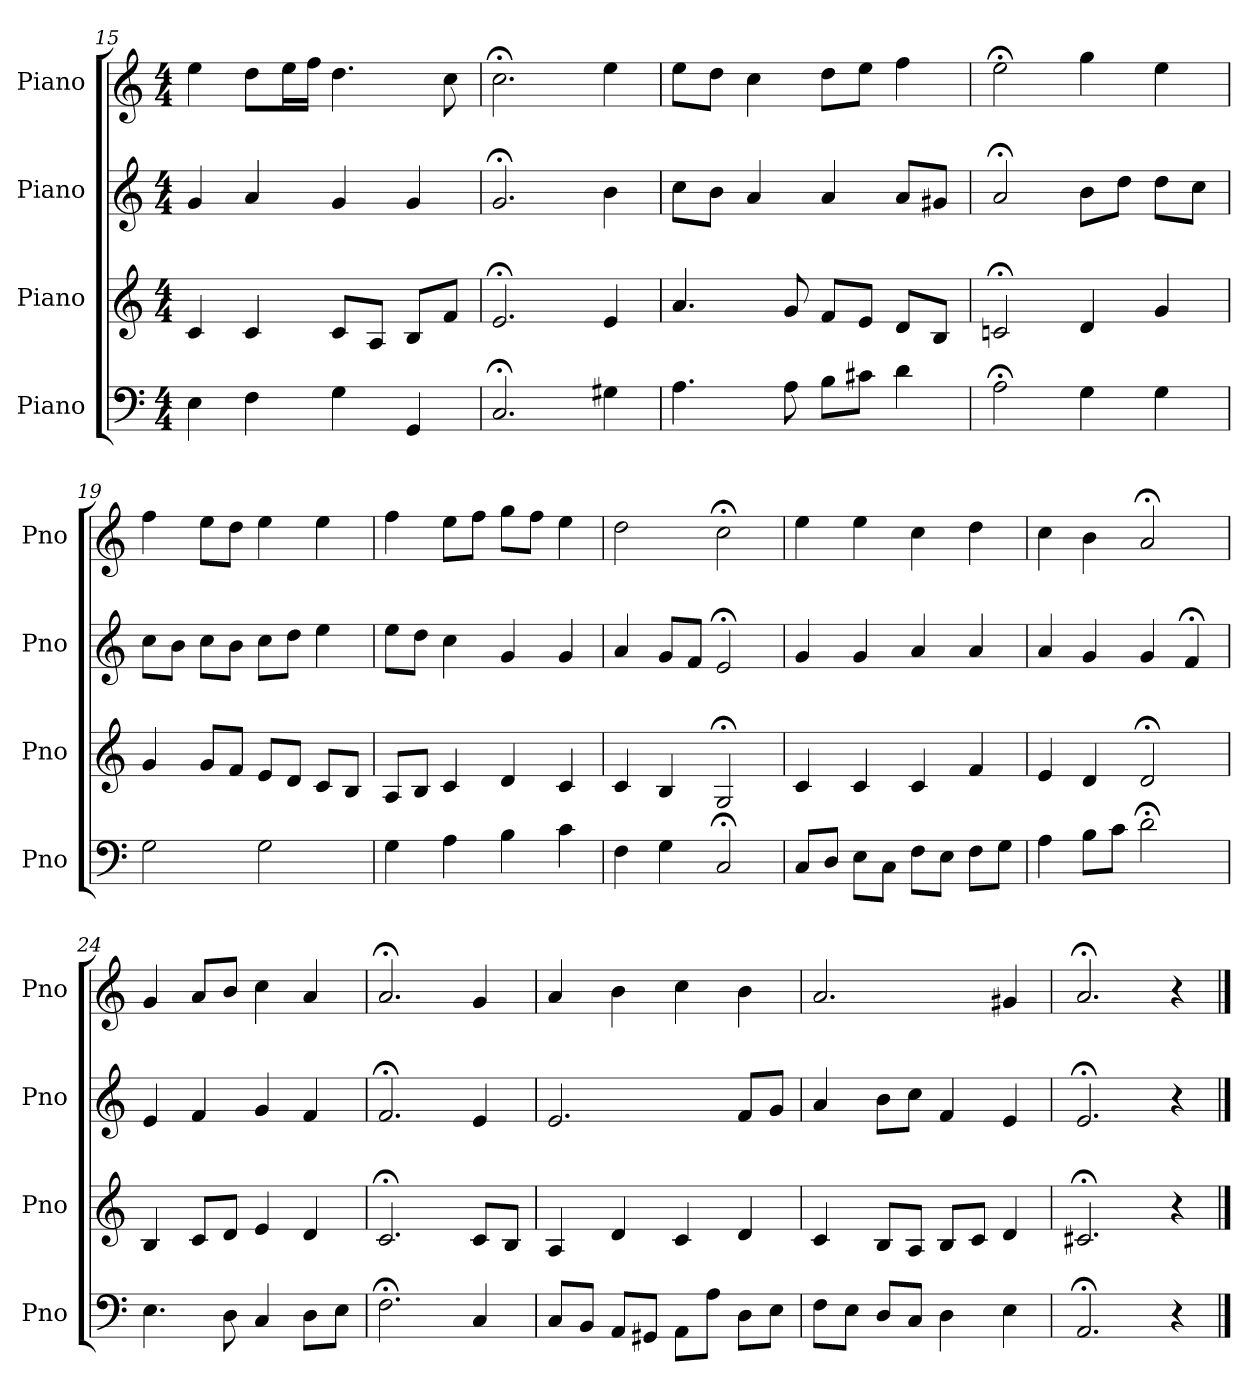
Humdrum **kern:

**kern	**kern	**kern	**kern
*part4	*part3	*part2	*part1
*staff4	*staff3	*staff2	*staff1
*I"Piano	*I"Piano	*I"Piano	*I"Piano
*I'Pno	*I'Pno	*I'Pno	*I'Pno
*clefF4	*clefG2	*clefG2	*clefG2
*k[]	*k[]	*k[]	*k[]
*M4/4	*M4/4	*M4/4	*M4/4
=15	=15	=15	=15
4E\	4c/	4g/	4ee\
4F\	4c/	4a/	8dd\L
.	.	.	16ee\L
.	.	.	16ff\JJ
4G\	8c/L	4g/	4.dd\
.	8A/J	.	.
4GG/	8B/L	4g/	.
.	8f/J	.	8cc\
=16	=16	=16	=16
2.C;</	2.e;</	2.g;</	2.cc;<\
4G#X\	4e/	4b\	4ee\
=17	=17	=17	=17
4.A\	4.a/	8cc\L	8ee\L
.	.	8b\J	8dd\J
.	.	4a/	4cc\
8A\	8g/	.	.
8B\L	8f/L	4a/	8dd\L
8c#X\J	8e/J	.	8ee\J
4d\	8d/L	8a/L	4ff\
.	8B/J	8g#X/J	.
=18	=18	=18	=18
2A;<\	2cn;</	2a;</	2ee;<\
4G\	4d/	8b\L	4gg\
.	.	8dd\J	.
4G\	4g/	8dd\L	4ee\
.	.	8cc\J	.
=19	=19	=19	=19
2G\	4g/	8cc\L	4ff\
.	.	8b\J	.
.	8g/L	8cc\L	8ee\L
.	8f/J	8b\J	8dd\J
2G\	8e/L	8cc\L	4ee\
.	8d/J	8dd\J	.
.	8c/L	4ee\	4ee\
.	8B/J	.	.
=20	=20	=20	=20
4G\	8A/L	8ee\L	4ff\
.	8B/J	8dd\J	.
4A\	4c/	4cc\	8ee\L
.	.	.	8ff\J
4B\	4d/	4g/	8gg\L
.	.	.	8ff\J
4c\	4c/	4g/	4ee\
=21	=21	=21	=21
4F\	4c/	4a/	2dd\
4G\	4B/	8g/L	.
.	.	8f/J	.
2C;</	2G;</	2e;</	2cc;<\
=22	=22	=22	=22
8C/L	4c/	4g/	4ee\
8D/J	.	.	.
8E\L	4c/	4g/	4ee\
8C\J	.	.	.
8F\L	4c/	4a/	4cc\
8E\J	.	.	.
8F\L	4f/	4a/	4dd\
8G\J	.	.	.
=23	=23	=23	=23
4A\	4e/	4a/	4cc\
8B\L	4d/	4g/	4b\
8c\J	.	.	.
2d;<\	2d;</	4g/	2a;</
.	.	4f;</	.
=24	=24	=24	=24
4.E\	4B/	4e/	4g/
.	8c/L	4f/	8a/L
8D\	8d/J	.	8b/J
4C/	4e/	4g/	4cc\
8D\L	4d/	4f/	4a/
8E\J	.	.	.
=25	=25	=25	=25
2.F;<\	2.c;</	2.f;</	2.a;</
4C/	8c/L	4e/	4g/
.	8B/J	.	.
=26	=26	=26	=26
8C/L	4A/	2.e/	4a/
8BB/J	.	.	.
8AA/L	4d/	.	4b\
8GG#X/J	.	.	.
8AA\L	4c/	.	4cc\
8A\J	.	.	.
8D\L	4d/	8f/L	4b\
8E\J	.	8g/J	.
=27	=27	=27	=27
8F\L	4c/	4a/	2.a/
8E\J	.	.	.
8D/L	8B/L	8b\L	.
8C/J	8A/J	8cc\J	.
4D\	8B/L	4f/	.
.	8c/J	.	.
4E\	4d/	4e/	4g#X/
=28	=28	=28	=28
2.AA;</	2.c#X;</	2.e;</	2.a;</
4r	4r	4r	4r
==	==	==	==
*-	*-	*-	*-
